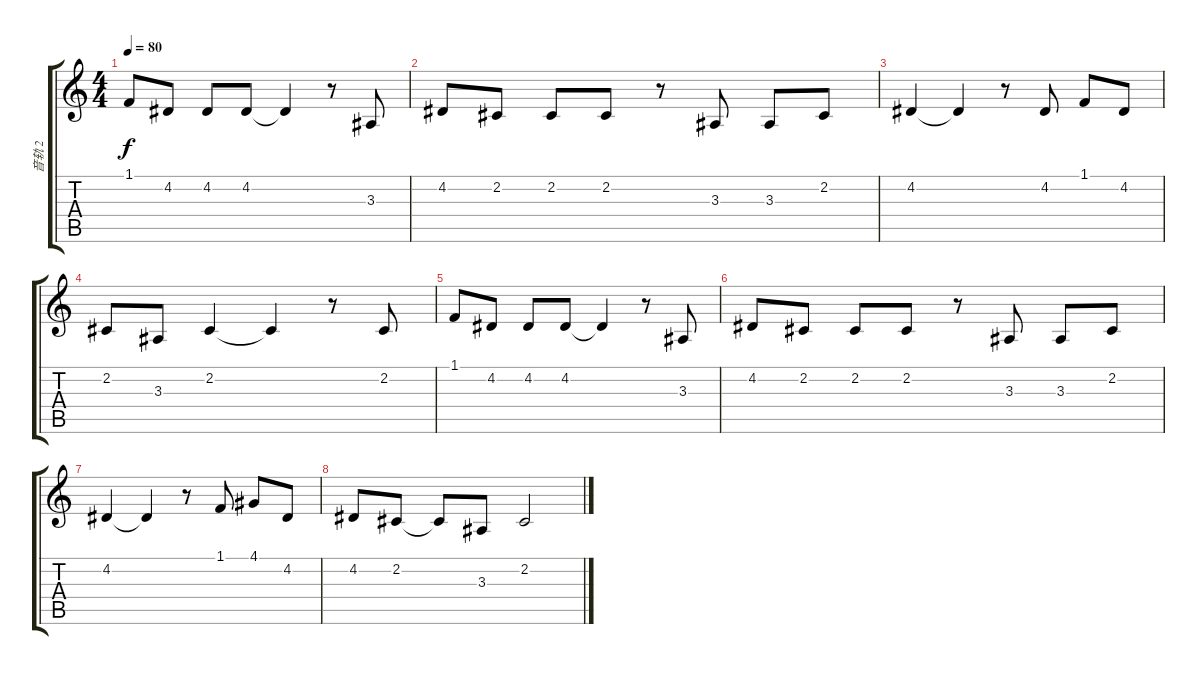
\track ("音轨 2" "音轨 2") {instrument blownbottle}
\staff {score tabs}
\tuning (E4 B3 G3 D3 A2 E2) {hide}
\ts (4 4)
\tempo 80
\clef g2
\ks c
1.1.8{dy f} 4.2.8 4.2.8 4.2.8 4.2{t}.4 r.8 3.3.8 |
4.2.8 2.2.8 2.2.8 2.2.8 r.8 3.3.8 3.3.8 2.2.8 |
4.2.4 4.2{t}.4 r.8 4.2.8 1.1.8 4.2.8 |
2.2.8 3.3.8 2.2.4 2.2{t}.4 r.8 2.2.8 |
1.1.8 4.2.8 4.2.8 4.2.8 4.2{t}.4 r.8 3.3.8 |
4.2.8 2.2.8 2.2.8 2.2.8 r.8 3.3.8 3.3.8 2.2.8 |
4.2.4 4.2{t}.4 r.8 1.1.8 4.1.8 4.2.8 |
4.2.8 2.2.8 2.2{t}.8 3.3.8 2.2.2
